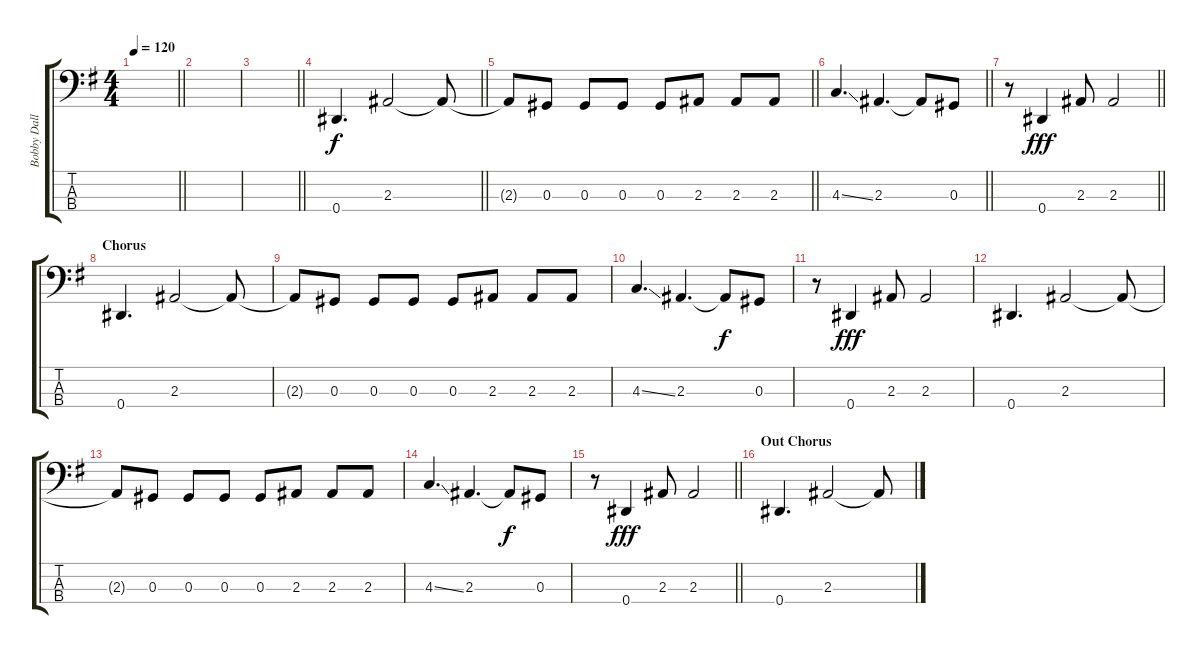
\track ("Bobby Dall: Bass" "Bobby Dall") {instrument electricbassfinger}
\staff {score tabs}
\tuning (Gb2 Db2 Ab1 Eb1) {hide}
\ts (4 4)
\tempo 120
\clef f4
\barLineRight lightlight
\ks g
|
|
\barLineRight lightlight
|
\barLineRight lightlight
0.4.4{d} 2.3.2 2.3{t}.8 |
\barLineRight lightlight
2.3{t}.8 0.3.8 0.3.8 0.3.8 0.3.8 2.3.8 2.3.8 2.3.8 |
\barLineRight lightlight
4.3{ss}.4{d} 2.3.4{d} 2.3{t}.8{dy f} 0.3.8 |
\barLineRight lightlight
r.8 0.4.4{dy fff} 2.3.8 2.3.2 |
\section ("" "Chorus")
0.4.4{d} 2.3.2 2.3{t}.8 |
2.3{t}.8 0.3.8 0.3.8 0.3.8 0.3.8 2.3.8 2.3.8 2.3.8 |
4.3{ss}.4{d} 2.3.4{d} 2.3{t}.8{dy f} 0.3.8 |
r.8 0.4.4{dy fff} 2.3.8 2.3.2 |
0.4.4{d} 2.3.2 2.3{t}.8 |
2.3{t}.8 0.3.8 0.3.8 0.3.8 0.3.8 2.3.8 2.3.8 2.3.8 |
4.3{ss}.4{d} 2.3.4{d} 2.3{t}.8{dy f} 0.3.8 |
\barLineRight lightlight
r.8 0.4.4{dy fff} 2.3.8 2.3.2 |
\section ("" "Out Chorus")
0.4.4{d} 2.3.2 2.3{t}.8
